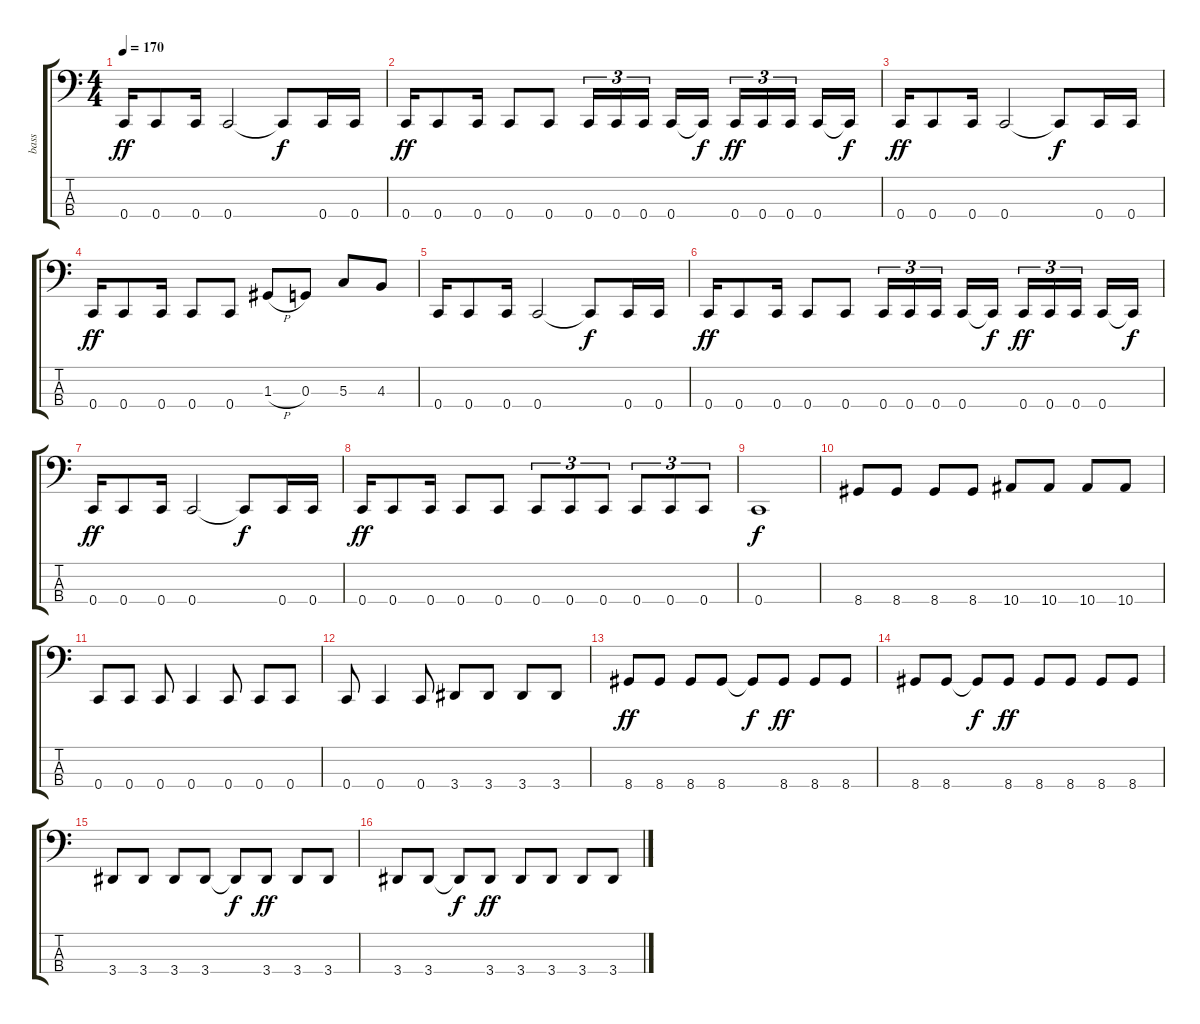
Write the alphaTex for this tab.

\track ("bass" "bass") {instrument electricbasspick}
\staff {score tabs}
\tuning (F2 C2 G1 C1) {hide}
\ts (4 4)
\tempo 170
\clef f4
\ks c
0.4.16{dy ff} 0.4.8 0.4.16 0.4.2 0.4{t}.8{dy f} 0.4.16 0.4.16 |
0.4.16{dy ff} 0.4.8 0.4.16 0.4.8 0.4.8 0.4.16{tu (3 2)} 0.4.16{tu (3 2)} 0.4.16{tu (3 2) beam splitsecondary} 0.4.16 0.4{t}.16{dy f} 0.4.16{tu (3 2) dy ff} 0.4.16{tu (3 2)} 0.4.16{tu (3 2) beam splitsecondary} 0.4.16 0.4{t}.16{dy f} |
0.4.16{dy ff} 0.4.8 0.4.16 0.4.2 0.4{t}.8{dy f} 0.4.16 0.4.16 |
0.4.16{dy ff} 0.4.8 0.4.16 0.4.8 0.4.8 1.3{h}.8 0.3.8 5.3.8 4.3.8 |
0.4.16 0.4.8 0.4.16 0.4.2 0.4{t}.8{dy f} 0.4.16 0.4.16 |
0.4.16{dy ff} 0.4.8 0.4.16 0.4.8 0.4.8 0.4.16{tu (3 2)} 0.4.16{tu (3 2)} 0.4.16{tu (3 2) beam splitsecondary} 0.4.16 0.4{t}.16{dy f} 0.4.16{tu (3 2) dy ff} 0.4.16{tu (3 2)} 0.4.16{tu (3 2) beam splitsecondary} 0.4.16 0.4{t}.16{dy f} |
0.4.16{dy ff} 0.4.8 0.4.16 0.4.2 0.4{t}.8{dy f} 0.4.16 0.4.16 |
0.4.16{dy ff} 0.4.8 0.4.16 0.4.8 0.4.8 0.4.8{tu (3 2)} 0.4.8{tu (3 2)} 0.4.8{tu (3 2)} 0.4.8{tu (3 2)} 0.4.8{tu (3 2)} 0.4.8{tu (3 2)} |
0.4.1{dy f} |
8.4.8 8.4.8 8.4.8 8.4.8 10.4.8 10.4.8 10.4.8 10.4.8 |
0.4.8 0.4.8 0.4.8 0.4.4 0.4.8 0.4.8 0.4.8 |
0.4.8 0.4.4 0.4.8 3.4.8 3.4.8 3.4.8 3.4.8 |
8.4.8{dy ff} 8.4.8 8.4.8 8.4.8 8.4{t}.8{dy f} 8.4.8{dy ff} 8.4.8 8.4.8 |
8.4.8 8.4.8 8.4{t}.8{dy f} 8.4.8{dy ff} 8.4.8 8.4.8 8.4.8 8.4.8 |
3.4.8 3.4.8 3.4.8 3.4.8 3.4{t}.8{dy f} 3.4.8{dy ff} 3.4.8 3.4.8 |
3.4.8 3.4.8 3.4{t}.8{dy f} 3.4.8{dy ff} 3.4.8 3.4.8 3.4.8 3.4.8
